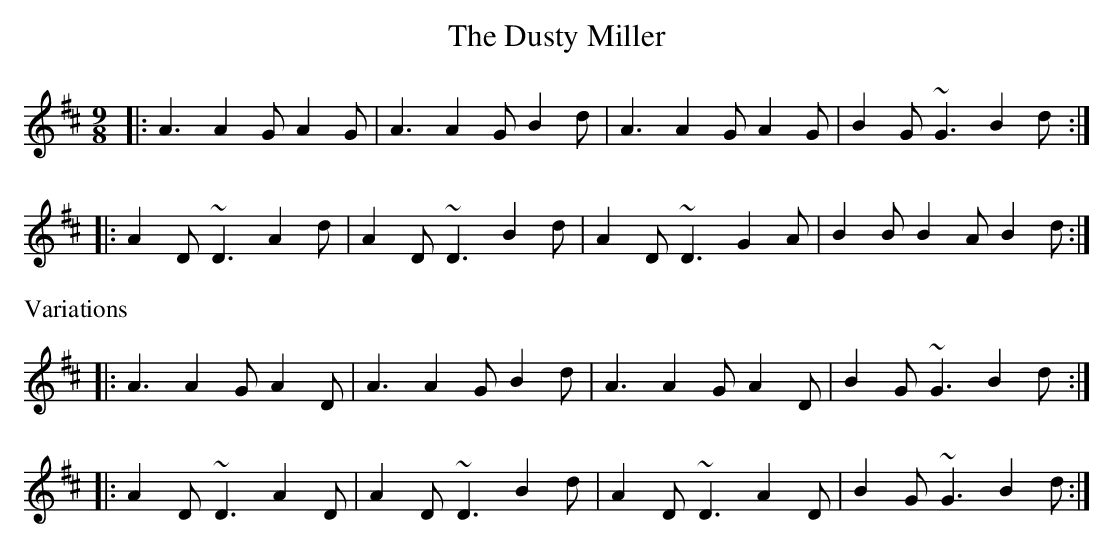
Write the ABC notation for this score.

X:1
T:The Dusty Miller
M:9/8
K:D
|:A3 A2G A2G|A3 A2G B2d|A3 A2G A2G|B2G ~G3 B2d:|
|:A2D ~D3 A2d|A2D ~D3 B2d|A2D ~D3 G2A|B2B B2A B2d:|
%%text Variations
|:A3 A2G A2D|A3 A2G B2d|A3 A2G A2D|B2G ~G3 B2d:|
|:A2D ~D3 A2D|A2D ~D3 B2d|A2D ~D3 A2D|B2G ~G3 B2d:|
